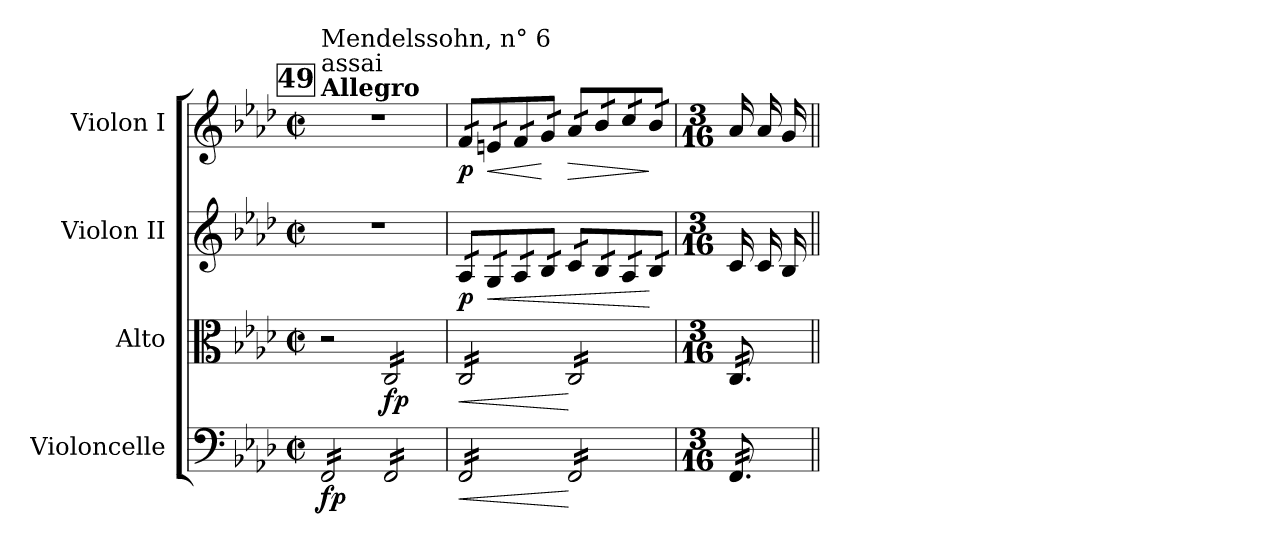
**kern	**dynam	**kern	**dynam	**kern	**dynam	**kern	**dynam
*part4	*part4	*part3	*part3	*part2	*part2	*part1	*part1
*staff4	*staff4	*staff3	*staff3	*staff2	*staff2	*staff1	*staff1
*I"Violoncelle	*	*I"Alto	*	*I"Violon II	*	*I"Violon I	*
*I'Vc.	*	*I'Alt.	*	*I'Vln. II	*	*I'Vln. I	*
*clefF4	*	*clefC3	*	*clefG2	*	*clefG2	*
*k[b-e-a-d-]	*	*k[b-e-a-d-]	*	*k[b-e-a-d-]	*	*k[b-e-a-d-]	*
*A-:	*	*A-:	*	*A-:	*	*A-:	*
*M2/2	*	*M2/2	*	*M2/2	*	*M2/2	*
*met(c|)	*	*met(c|)	*	*met(c|)	*	*met(c|)	*
!!LO:REH:place=s1:a:t=49
=96	=96	=96	=96	=96	=96	=96	=96
!	!	!	!	!	!	!LO:TX:a:B:t=Allegro	!
!	!	!	!	!	!	!LO:TX:a:t=assai	!
!	!	!	!	!	!	!LO:TX:a:t=Mendelssohn, n° 6	!
!	!LO:DY:b	!	!	!	!	!	!
*tremolo	*	*	*	*	*	*	*
16FF/LL	fp	2r	.	1r	.	1r	.
16FF/	.	.	.	.	.	.	.
16FF/	.	.	.	.	.	.	.
16FF/	.	.	.	.	.	.	.
16FF/	.	.	.	.	.	.	.
16FF/	.	.	.	.	.	.	.
16FF/	.	.	.	.	.	.	.
16FF/JJ	.	.	.	.	.	.	.
!	!	!	!LO:DY:b	!	!	!	!
*	*	*tremolo	*	*	*	*	*
16FF/LL	.	16C/LL	fp	.	.	.	.
16FF/	.	16C/	.	.	.	.	.
16FF/	.	16C/	.	.	.	.	.
16FF/	.	16C/	.	.	.	.	.
16FF/	.	16C/	.	.	.	.	.
16FF/	.	16C/	.	.	.	.	.
16FF/	.	16C/	.	.	.	.	.
16FF/JJ	.	16C/JJ	.	.	.	.	.
!!LO:LB:g=z
=97	=97	=97	=97	=97	=97	=97	=97
!	!LO:HP:b	!	!LO:HP:b	!	!LO:DY:b	!	!LO:DY:b
*	*	*	*	*tremolo	*	*	*
*	*	*	*	*	*	*tremolo	*
16FF/LL	<	16C/LL	<	16A-/LL	p	16f/LL	p
16FF/	.	16C/	.	16A-/	.	16f/	.
!	!	!	!	!	!LO:HP:b	!	!LO:HP:b
16FF/	.	16C/	.	16G/	<	16en/	<
16FF/	.	16C/	.	16G/	.	16en/	.
16FF/	.	16C/	.	16A-/	.	16f/	.
16FF/	.	16C/	.	16A-/	.	16f/	.
16FF/	.	16C/	.	16B-/	.	16g/	[
16FF/JJ	.	16C/JJ	.	16B-/JJ	.	16g/JJ	.
!	!	!	!	!	!	!	!LO:HP:b
16FF/LL	[	16C/LL	[	16c/LL	.	16a-/LL	>
16FF/	.	16C/	.	16c/	.	16a-/	.
16FF/	.	16C/	.	16B-/	.	16b-/	.
16FF/	.	16C/	.	16B-/	.	16b-/	.
16FF/	.	16C/	.	16A-/	.	16cc/	.
16FF/	.	16C/	.	16A-/	.	16cc/	.
16FF/	.	16C/	.	16B-/	[	16b-/	]
16FF/JJ	.	16C/JJ	.	16B-/JJ	.	16b-/JJ	.
=98	=98	=98	=98	=98	=98	=98	=98
*M3/16	*	*M3/16	*	*M3/16	*	*M3/16	*
32FF/LLL	.	32C/LLL	.	16c/	.	16a-/	.
32FF/	.	32C/	.	.	.	.	.
32FF/	.	32C/	.	16c/	.	16a-/	.
*	*	*	*	*	*	*Xtremolo	*
*	*	*	*	*Xtremolo	*	*	*
32FF/	.	32C/	.	.	.	.	.
32FF/	.	32C/	.	16B-/	.	16g/	.
32FF/JJJ	.	32C/JJJ	.	.	.	.	.
*	*	*Xtremolo	*	*	*	*	*
*Xtremolo	*	*	*	*	*	*	*
=||	=||	=||	=||	=||	=||	=||	=||
*-	*-	*-	*-	*-	*-	*-	*-
